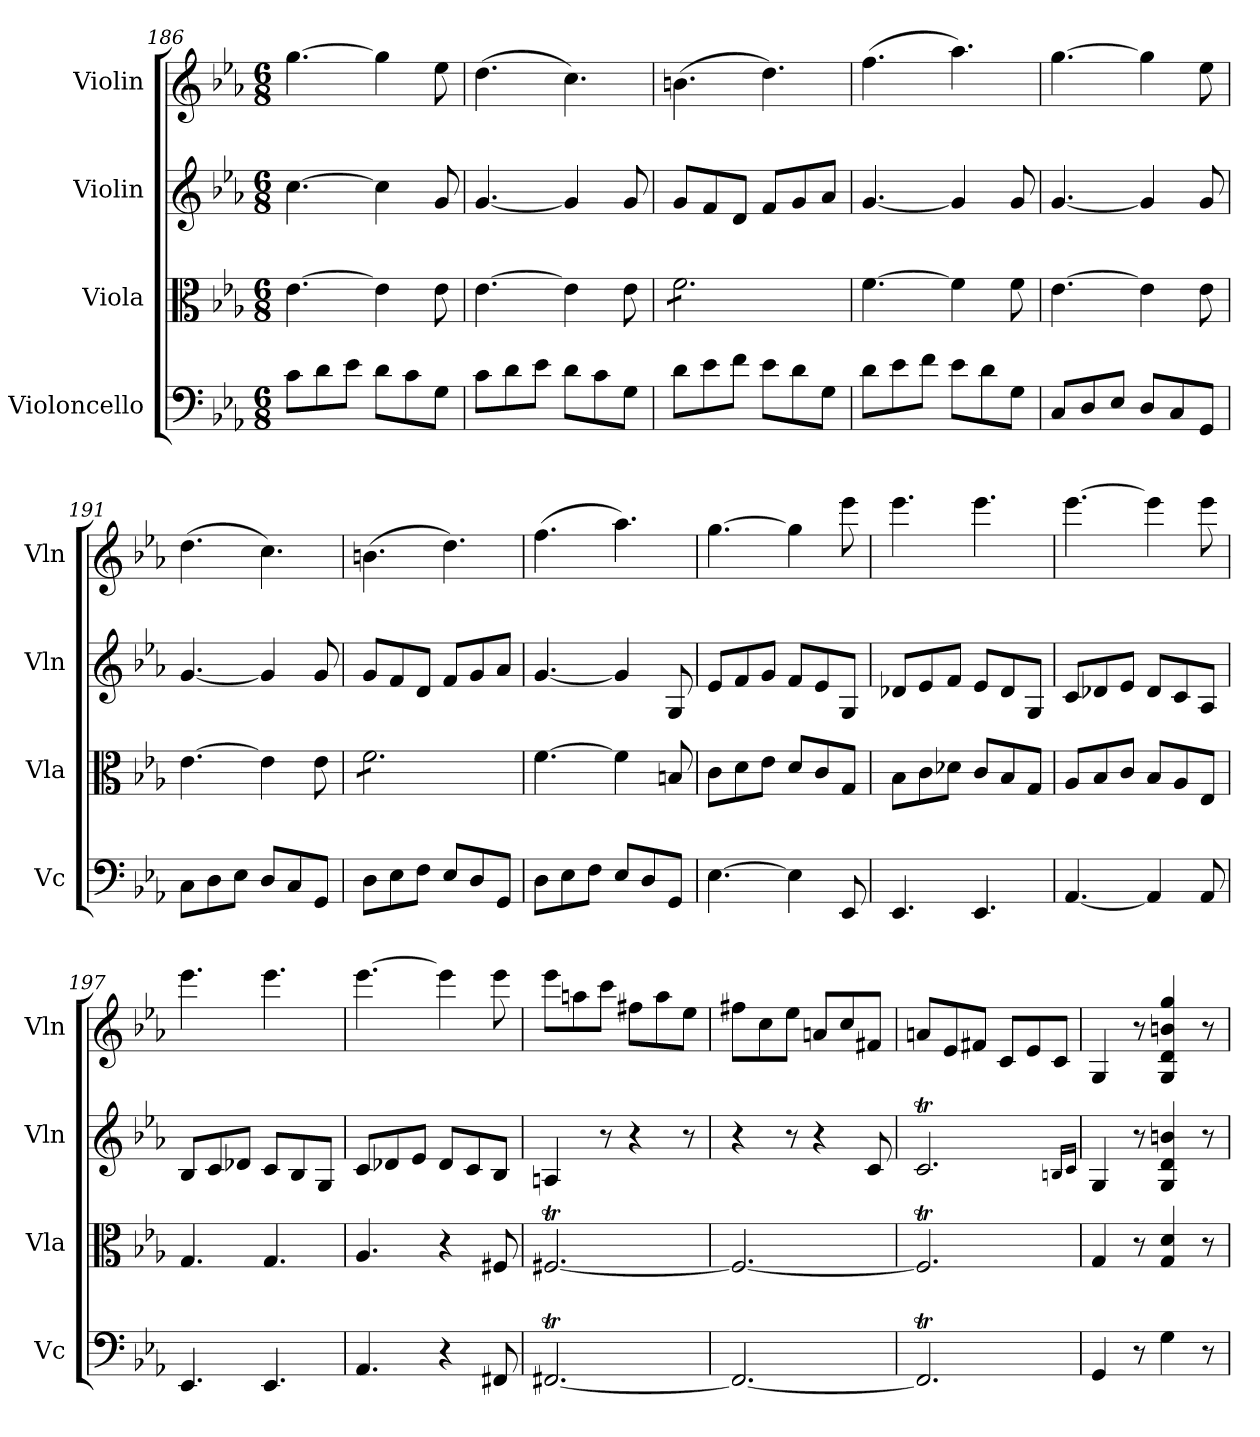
**kern	**kern	**kern	**kern
*part4	*part3	*part2	*part1
*staff4	*staff3	*staff2	*staff1
*I"Violoncello	*I"Viola	*I"Violin	*I"Violin
*I'Vc	*I'Vla	*I'Vln	*I'Vln
*clefF4	*clefC3	*clefG2	*clefG2
*k[b-e-a-]	*k[b-e-a-]	*k[b-e-a-]	*k[b-e-a-]
*M6/8	*M6/8	*M6/8	*M6/8
=186	=186	=186	=186
8c\L	[4.e-\	[4.cc\	[4.gg\
8d\	.	.	.
8e-\J	.	.	.
8d\L	4e-\]	4cc\]	4gg\]
8c\	.	.	.
8G\J	8e-\	8g/	8ee-\
=187	=187	=187	=187
8c\L	[4.e-\	[4.g/	(4.dd\
8d\	.	.	.
8e-\J	.	.	.
8d\L	4e-\]	4g/]	4.cc\)
8c\	.	.	.
8G\J	8e-\	8g/	.
=188	=188	=188	=188
*	*tremolo	*	*
8d\L	8f\L	8g/L	(4.bn\
8e-\	8f\	8f/	.
8f\J	8f\	8d/J	.
8e-\L	8f\	8f/L	4.dd\)
8d\	8f\	8g/	.
8G\J	8f\J	8a-/J	.
*	*Xtremolo	*	*
=189	=189	=189	=189
8d\L	[4.f\	[4.g/	(4.ff\
8e-\	.	.	.
8f\J	.	.	.
8e-\L	4f\]	4g/]	4.aa-\)
8d\	.	.	.
8G\J	8f\	8g/	.
=190	=190	=190	=190
8C/L	[4.e-\	[4.g/	[4.gg\
8D/	.	.	.
8E-/J	.	.	.
8D/L	4e-\]	4g/]	4gg\]
8C/	.	.	.
8GG/J	8e-\	8g/	8ee-\
!!LO:LB:g=z
=191	=191	=191	=191
8C\L	[4.e-\	[4.g/	(4.dd\
8D\	.	.	.
8E-\J	.	.	.
8D/L	4e-\]	4g/]	4.cc\)
8C/	.	.	.
8GG/J	8e-\	8g/	.
=192	=192	=192	=192
*	*tremolo	*	*
8D\L	8f\L	8g/L	(4.bn\
8E-\	8f\	8f/	.
8F\J	8f\	8d/J	.
8E-/L	8f\	8f/L	4.dd\)
8D/	8f\	8g/	.
8GG/J	8f\J	8a-/J	.
*	*Xtremolo	*	*
=193	=193	=193	=193
8D\L	[4.f\	[4.g/	(4.ff\
8E-\	.	.	.
8F\J	.	.	.
8E-/L	4f\]	4g/]	4.aa-\)
8D/	.	.	.
8GG/J	8Bn/	8G/	.
=194	=194	=194	=194
[4.E-\	8c\L	8e-/L	[4.gg\
.	8d\	8f/	.
.	8e-\J	8g/J	.
4E-\]	8d/L	8f/L	4gg\]
.	8c/	8e-/	.
8EE-/	8G/J	8G/J	8eee-\
=195	=195	=195	=195
4.EE-/	8B-\L	8d-X/L	4.eee-\
.	8c\	8e-/	.
.	8d-X\J	8f/J	.
4.EE-/	8c/L	8e-/L	4.eee-\
.	8B-/	8d-/	.
.	8G/J	8G/J	.
=196	=196	=196	=196
[4.AA-/	8A-/L	8c/L	[4.eee-\
.	8B-/	8d-X/	.
.	8c/J	8e-/J	.
4AA-/]	8B-/L	8d-/L	4eee-\]
.	8A-/	8c/	.
8AA-/	8E-/J	8A-/J	8eee-\
=197	=197	=197	=197
4.EE-/	4.G/	8B-/L	4.eee-\
.	.	8c/	.
.	.	8d-X/J	.
4.EE-/	4.G/	8c/L	4.eee-\
.	.	8B-/	.
.	.	8G/J	.
=198	=198	=198	=198
4.AA-/	4.A-/	8c/L	[4.eee-\
.	.	8d-X/	.
.	.	8e-/J	.
4r	4r	8d-/L	4eee-\]
.	.	8c/	.
8FF#X/	8F#X/	8B-/J	8eee-\
=199	=199	=199	=199
[2.FF#Xt/	[2.F#Xt/	4An/	8eee-\L
.	.	.	8aan\
.	.	8r	8ccc\J
.	.	4r	8ff#X\L
.	.	.	8aa\
.	.	8r	8ee-\J
=200	=200	=200	=200
2.FF#/_	2.F#/_	4r	8ff#X\L
.	.	.	8cc\
.	.	8r	8ee-\J
.	.	4r	8an/L
.	.	.	8cc/
.	.	8c/	8f#X/J
!!LO:PB:g=z
=201	=201	=201	=201
2.FF#t/]	2.F#t/]	2.cT/	8an/L
.	.	.	8e-/
.	.	.	8f#X/J
.	.	.	8c/L
.	.	.	8e-/
.	.	.	8c/J
.	.	16qBn/LL	.
.	.	16qc/JJ	.
=202	=202	=202	=202
4GG/	4G/	4G/	4G/
8r	8r	8r	8r
4G\	4G/ 4d/	4G/ 4d/ 4bn/	4G/ 4d/ 4bn/ 4gg/
8r	8r	8r	8r
=	=	=	=
*-	*-	*-	*-
